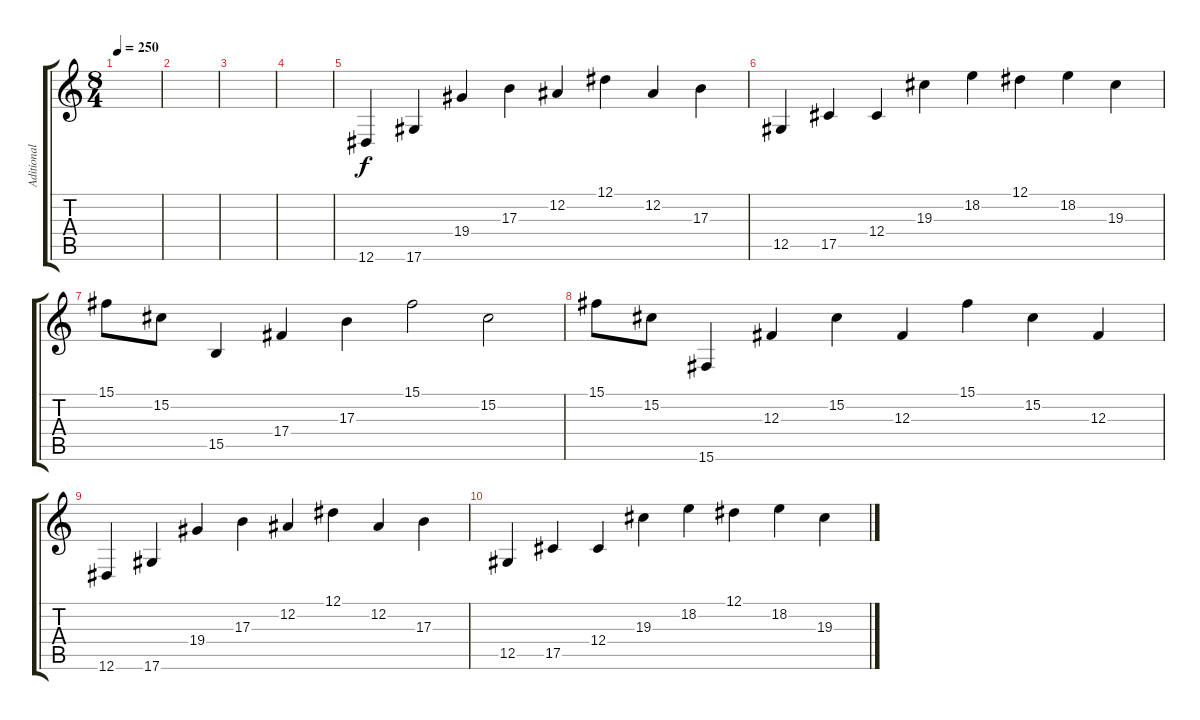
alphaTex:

\track ("Aditional Arragement" "Aditional ") {instrument fx4atmosphere}
\staff {score tabs}
\tuning (Eb4 Bb3 Gb3 Db3 Ab2 Eb2) {hide}
\ts (8 4)
\tempo 250
\clef g2
\ks c
|
|
|
|
12.6.4 17.6.4 19.4.4 17.3.4 12.2.4 12.1.4 12.2.4 17.3.4 |
12.5.4 17.5.4 12.4.4 19.3.4 18.2.4 12.1.4 18.2.4 19.3.4 |
15.1.8 15.2.8 15.5.4 17.4.4 17.3.4 15.1.2 15.2.2 |
15.1.8 15.2.8 15.6.4 12.3.4 15.2.4 12.3.4 15.1.4 15.2.4 12.3.4 |
12.6.4 17.6.4 19.4.4 17.3.4 12.2.4 12.1.4 12.2.4 17.3.4 |
12.5.4 17.5.4 12.4.4 19.3.4 18.2.4 12.1.4 18.2.4 19.3.4
